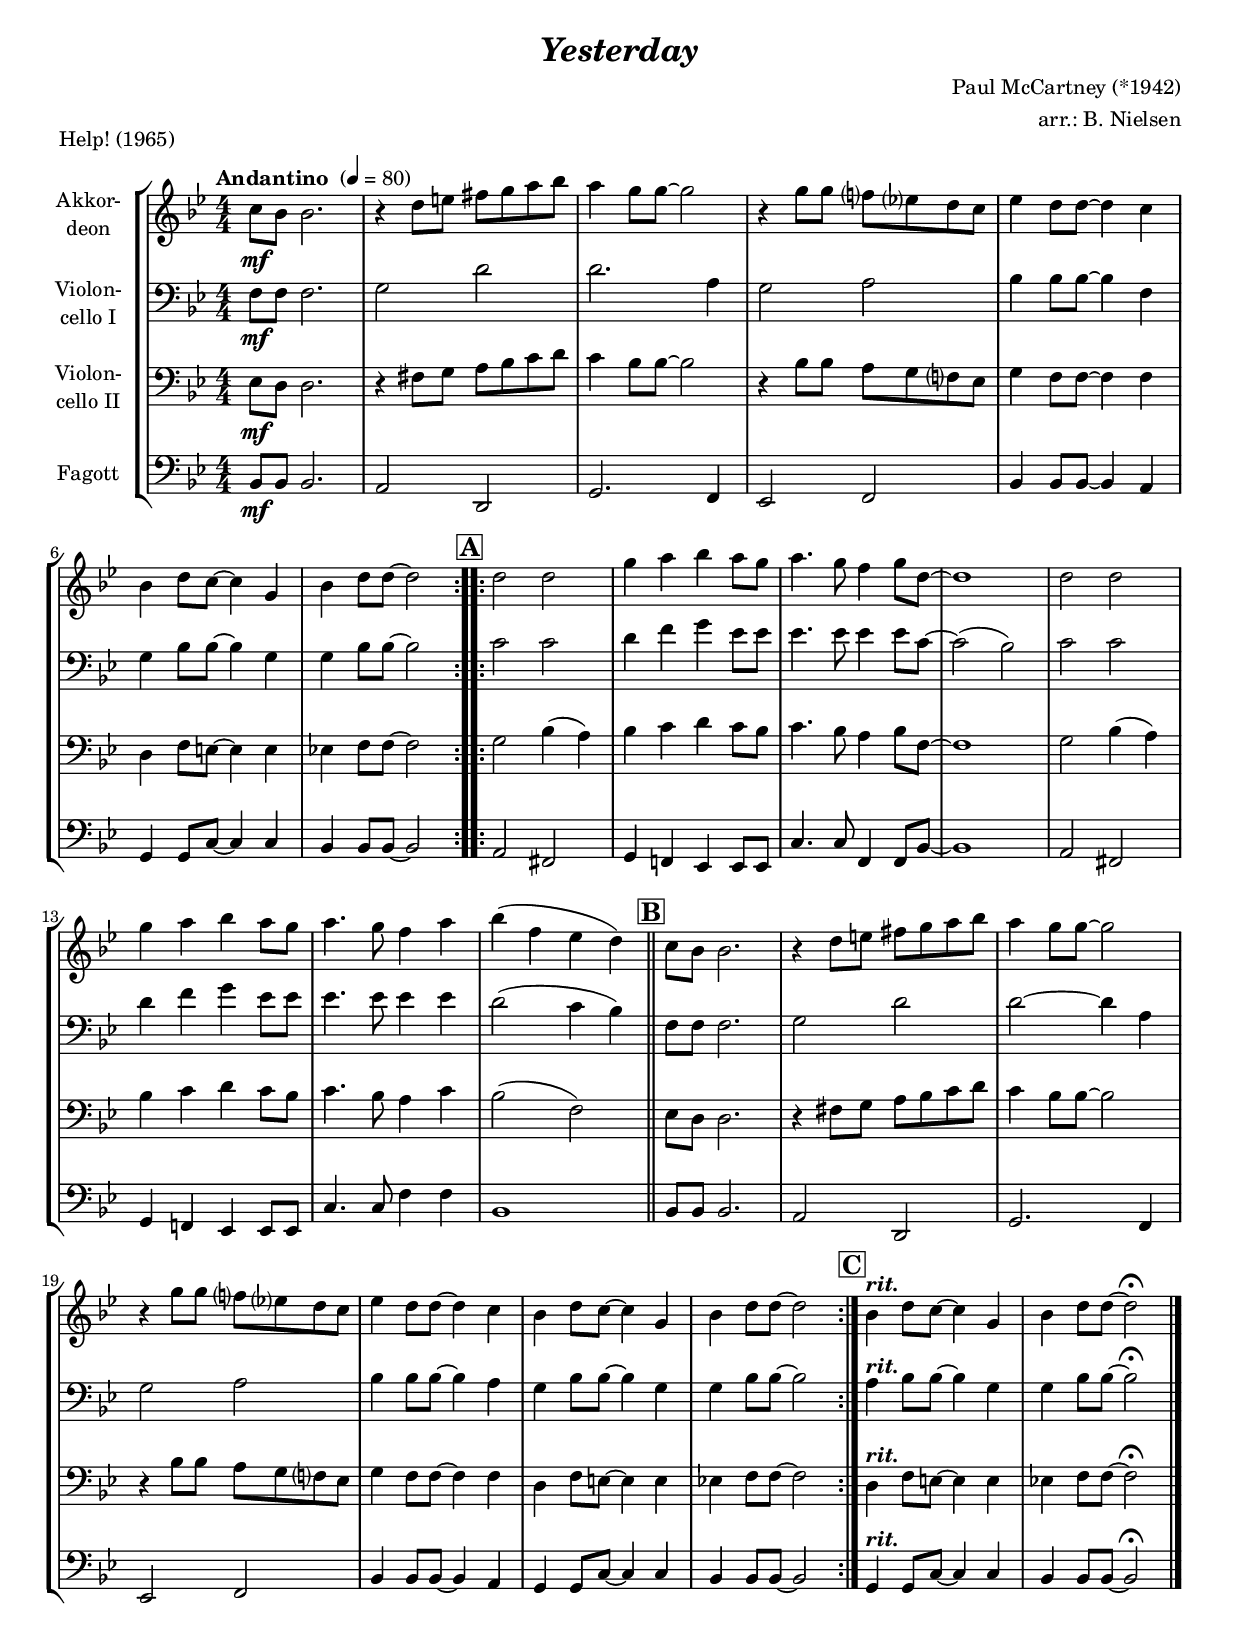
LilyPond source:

\version "2.18.2"
\include "deutsch.ly"

#(set-global-staff-size 18)

\header {
  title     = \markup \bold \italic "Yesterday"
  composer  = "Paul McCartney (*1942)"
  arranger  = "arr.: B. Nielsen"
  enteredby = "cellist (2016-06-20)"
  piece     = "Help! (1965)"
}

voiceconsts = {
  \key a \minor
  \time 4/4
  \clef "bass"
  \tempo "Andantino " 4=80
  \numericTimeSignature
  \compressFullBarRests
  \set tupletSpannerDuration = #(ly:make-moment 1 4)
  % Set default beaming for all staves
%  \set Timing.beamExceptions = #'()
%  \set Timing.baseMoment     = #(ly:make-moment 1 4)
%  \set Timing.beatStructure  = #'(1 1 1 1)
}

%mifl= "oboe"
miak= "concertina"
mihi= "trumpet"
mist = "string ensemble 1"
%miva = "pizzicato strings"
miba = "bassoon"
%miba = "drawbar organ"
%miba = "harpsichord"

boxa = \mark \markup \box \bold "A"
boxb = { \bar "||" \mark \markup \box \bold "B" }
boxc = \mark \markup \box \bold "C"

rit = \markup \bold \italic "rit."

va = \relative c'' {
  \voiceconsts
  \clef "treble"
  
  \repeat volta 2 {
    d8\mf c c2.
    r4 e8 fis gis a h c
    h4 a8 a~ a2
    r4 a8 a g? f? e d

    f4 e8 e~ e4 d
    c e8 d~ d4 a
    c e8 e~ e2
  } \boxa
  
  \repeat volta 2 {
    e e
    a4 h c h8 a
    h4. a8 g4 a8 e~
    e1
    e2 e

    a4 h c h8 a
    h4. a8 g4 h
    c( g f e) \boxb
    d8 c c2.
    r4 e8 fis gis a h c

    h4 a8 a~ a2
    r4 a8 a g? f? e d
    f4 e8 e~ e4 d
    c e8 d~ d4 a

    c e8 e~ e2
   } \boxc
  c4^\rit e8 d~ d4 a
  c e8 e~ e2\fermata \bar "|."
}

vb = \relative c' {
  \voiceconsts
  
  \repeat volta 2 {
    g8\mf g g2.
    a2 e'
    e2. h4
    a2 h

    c4 c8 c~ c4 g
    a c8 c~ c4 a
    a c8 c~ c2
  } \boxa
  
  \repeat volta 2 {
    d d
    e4 g a f8 f
    f4. f8 f4 f8 d~
    d2( c)
    d d

    e4 g a f8 f
    f4. f8 f4 f
    e2( d4 c) \boxb
    g8 g g2.
    a2 e'

    e~ e4 h
    a2 h
    c4 c8 c~ c4 h
    a c8 c~ c4 a

    a c8 c~ c2
  } \boxc
  h4^\rit c8 c~ c4 a
  a c8 c~ c2\fermata \bar "|."
}

vc = \relative c {
  \voiceconsts
  
  \repeat volta 2 {
    f8\mf e e2.
    r4 gis8 a h c d e
    d4 c8 c~ c2
    r4 c8 c h a g? f

    a4 g8 g~ g4 g
    e g8 fis~ fis4 fis
    f! g8 g~ g2
  } \boxa
  
  \repeat volta 2 {
    a c4( h)
    c d e d8 c
    d4. c8 h4 c8 g~
    g1
    a2 c4( h)

    c d e d8 c
    d4. c8 h4 d
    c2( g) \boxb
    f8 e e2.
    r4 gis8 a h c d e

    d4 c8 c~ c2
    r4 c8 c h a g? f
    a4 g8 g~ g4 g
    e g8 fis~ fis4 fis

    f! g8 g~ g2
  } \boxc
  e4^\rit g8 fis~ fis4 fis
  f! g8 g~ g2\fermata \bar "|."
}

vd = \relative c {
  \voiceconsts
  
  \repeat volta 2 {
    c8\mf c c2.
    h2 e,
    a2. g4
    f2 g

    c4 c8 c~ c4 h
    a a8 d~ d4 d
    c c8 c~ c2
  } \boxa
  
  \repeat volta 2 {
    h gis
    a4 g! f f8 f
    d'4. d8 g,4 g8 c~
    c1
    h2 gis

    a4 g! f f8 f
    d'4. d8 g4 g
    c,1 \boxb
    c8 c c2.
    h2 e,

    a2. g4
    f2 g
    c4 c8 c~ c4 h
    a a8 d~ d4 d

    c c8 c~ c2
  } \boxc
  a4^\rit a8 d~ d4 d
  c c8 c~ c2\fermata \bar "|."
}


music = \new StaffGroup <<
      \new Staff {
        \set Staff.midiInstrument = \miak
        \set Staff.instrumentName = \markup \center-column { "Akkor-" "deon" }
        \transpose a g { \va }
      }

      \new Staff {
        \set Staff.midiInstrument = \mist
        \set Staff.instrumentName = \markup \center-column { "Violon-" "cello I" }
        \transpose a g { \vb }
      }

      \new Staff {
        \set Staff.midiInstrument = \miba
        \set Staff.instrumentName = \markup \center-column { "Violon-" "cello II" }
        \transpose a g { \vc }
      }

      \new Staff {
        \set Staff.midiInstrument = \miba
        \set Staff.instrumentName = \markup \center-column { "Fagott" }
        \transpose a g { \vd }
      }
>>

\book {
  \score {
   \music
    \layout {}
  }

  \score {
    \unfoldRepeats \music

    \midi {
      \context {
        \Score
      }
    }
  }
}
